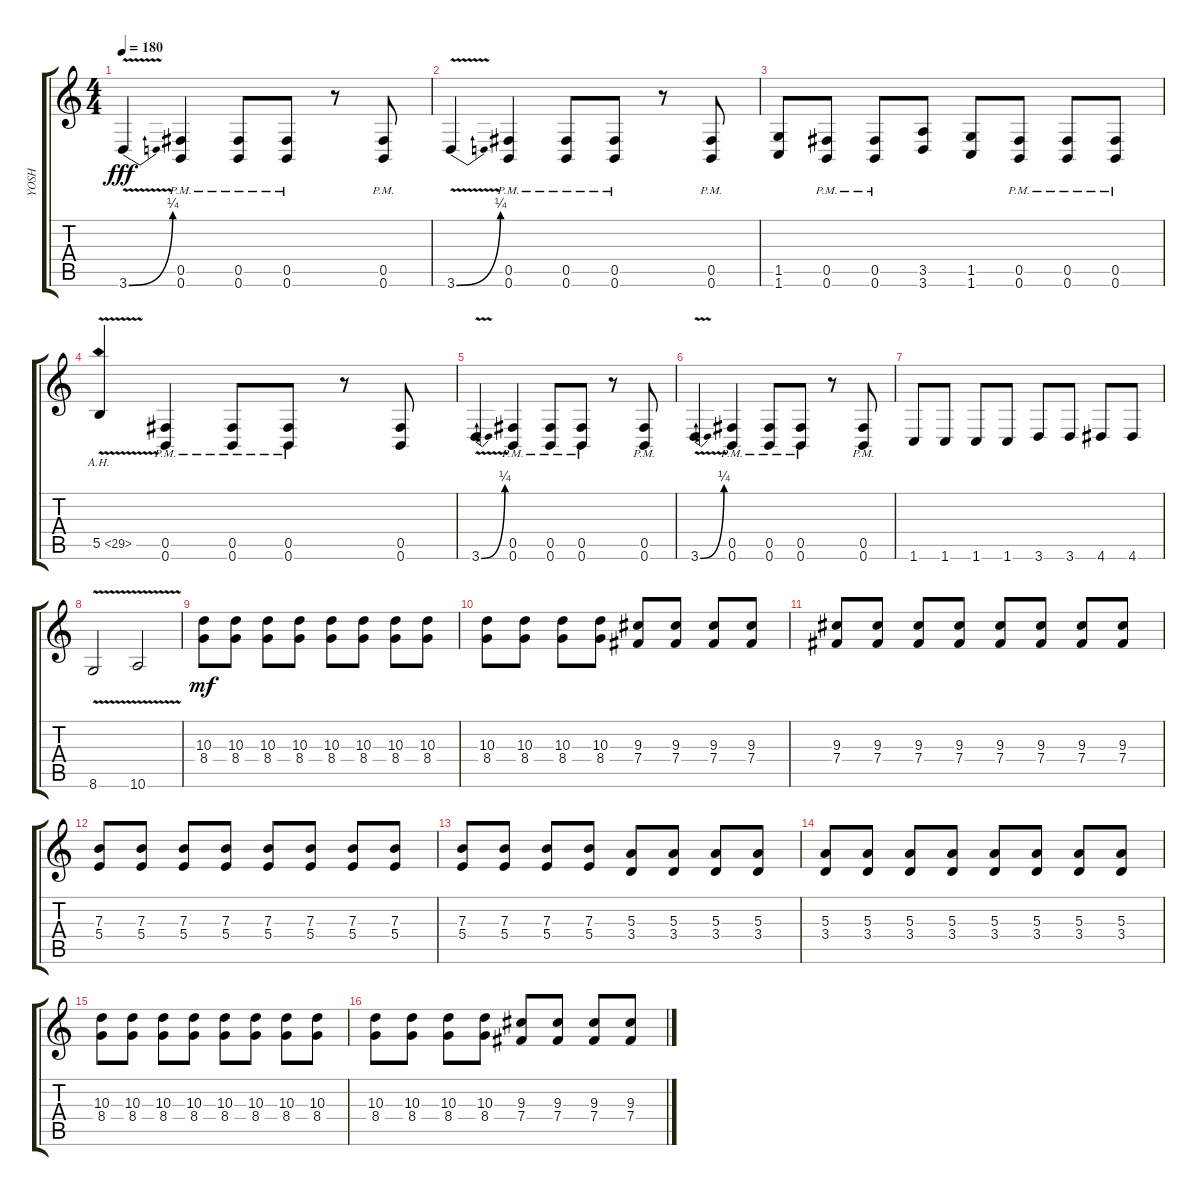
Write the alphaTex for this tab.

\track ("YOSH" "YOSH") {instrument overdrivenguitar}
\staff {score tabs}
\tuning (Db4 Ab3 E3 B2 Gb2 B1) {hide}
\ts (4 4)
\tempo 180
\clef g2
\ks c
3.6{be (bend 0 0 60 1) v}.4{dy fff} (0.5{pm} 0.6{pm}).4 (0.5{pm} 0.6{pm}).8 (0.5{pm} 0.6{pm}).8 r.8 (0.5{pm} 0.6{pm}).8 |
3.6{be (bend 0 0 60 1) v}.4 (0.5{pm} 0.6{pm}).4 (0.5{pm} 0.6{pm}).8 (0.5{pm} 0.6{pm}).8 r.8 (0.5{pm} 0.6{pm}).8 |
(1.5 1.6).8 (0.5{pm} 0.6{pm}).8 (0.5{pm} 0.6{pm}).8 (3.5 3.6).8 (1.5 1.6).8 (0.5{pm} 0.6{pm}).8 (0.5{pm} 0.6{pm}).8 (0.5{pm} 0.6{pm}).8 |
5.5{ah 24 v}.4 (0.5{pm} 0.6{pm}).4 (0.5{pm} 0.6{pm}).8 (0.5{pm} 0.6{pm}).8 r.8 (0.5 0.6).8 |
3.6{be (bend 0 0 60 1) v}.4 (0.5{pm} 0.6{pm}).4 (0.5{pm} 0.6{pm}).8 (0.5{pm} 0.6{pm}).8 r.8 (0.5{pm} 0.6{pm}).8 |
3.6{be (bend 0 0 60 1) v}.4 (0.5{pm} 0.6{pm}).4 (0.5{pm} 0.6{pm}).8 (0.5{pm} 0.6{pm}).8 r.8 (0.5{pm} 0.6{pm}).8 |
1.6.8 1.6.8 1.6.8 1.6.8 3.6.8 3.6.8 4.6.8 4.6.8 |
8.6{v}.2 10.6{v}.2 |
(10.3 8.4).8{dy mf} (10.3 8.4).8 (10.3 8.4).8 (10.3 8.4).8 (10.3 8.4).8 (10.3 8.4).8 (10.3 8.4).8 (10.3 8.4).8 |
(10.3 8.4).8 (10.3 8.4).8 (10.3 8.4).8 (10.3 8.4).8 (9.3 7.4).8 (9.3 7.4).8 (9.3 7.4).8 (9.3 7.4).8 |
(9.3 7.4).8 (9.3 7.4).8 (9.3 7.4).8 (9.3 7.4).8 (9.3 7.4).8 (9.3 7.4).8 (9.3 7.4).8 (9.3 7.4).8 |
(7.3 5.4).8 (7.3 5.4).8 (7.3 5.4).8 (7.3 5.4).8 (7.3 5.4).8 (7.3 5.4).8 (7.3 5.4).8 (7.3 5.4).8 |
(7.3 5.4).8 (7.3 5.4).8 (7.3 5.4).8 (7.3 5.4).8 (5.3 3.4).8 (5.3 3.4).8 (5.3 3.4).8 (5.3 3.4).8 |
(5.3 3.4).8 (5.3 3.4).8 (5.3 3.4).8 (5.3 3.4).8 (5.3 3.4).8 (5.3 3.4).8 (5.3 3.4).8 (5.3 3.4).8 |
(10.3 8.4).8 (10.3 8.4).8 (10.3 8.4).8 (10.3 8.4).8 (10.3 8.4).8 (10.3 8.4).8 (10.3 8.4).8 (10.3 8.4).8 |
(10.3 8.4).8 (10.3 8.4).8 (10.3 8.4).8 (10.3 8.4).8 (9.3 7.4).8 (9.3 7.4).8 (9.3 7.4).8 (9.3 7.4).8
